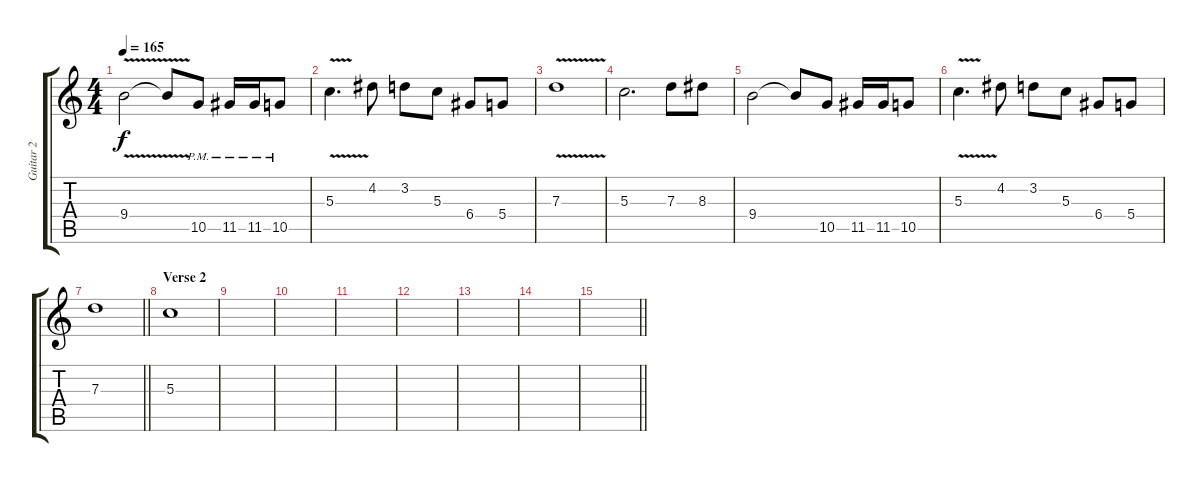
\track ("Guitar 2" "Guitar 2") {instrument overdrivenguitar}
\staff {score tabs}
\tuning (E4 B3 G3 D3 A2 E2) {hide}
\ts (4 4)
\tempo 165
\clef g2
\ks c
9.4{v}.2{dy f} 9.4{t}.8 10.5{pm}.8 11.5{pm}.16 11.5{pm}.16 10.5{pm}.8 |
5.3{v}.4{d} 4.2.8 3.2.8 5.3.8 6.4.8 5.4.8 |
7.3{v}.1 |
5.3.2{d} 7.3.8 8.3.8 |
9.4.2 9.4{t}.8 10.5.8 11.5.16 11.5.16 10.5.8 |
5.3{v}.4{d} 4.2.8 3.2.8 5.3.8 6.4.8 5.4.8 |
\barLineRight lightlight
7.3.1 |
\section ("" "Verse 2")
5.3.1 |
|
|
|
|
|
|
\barLineRight lightlight
